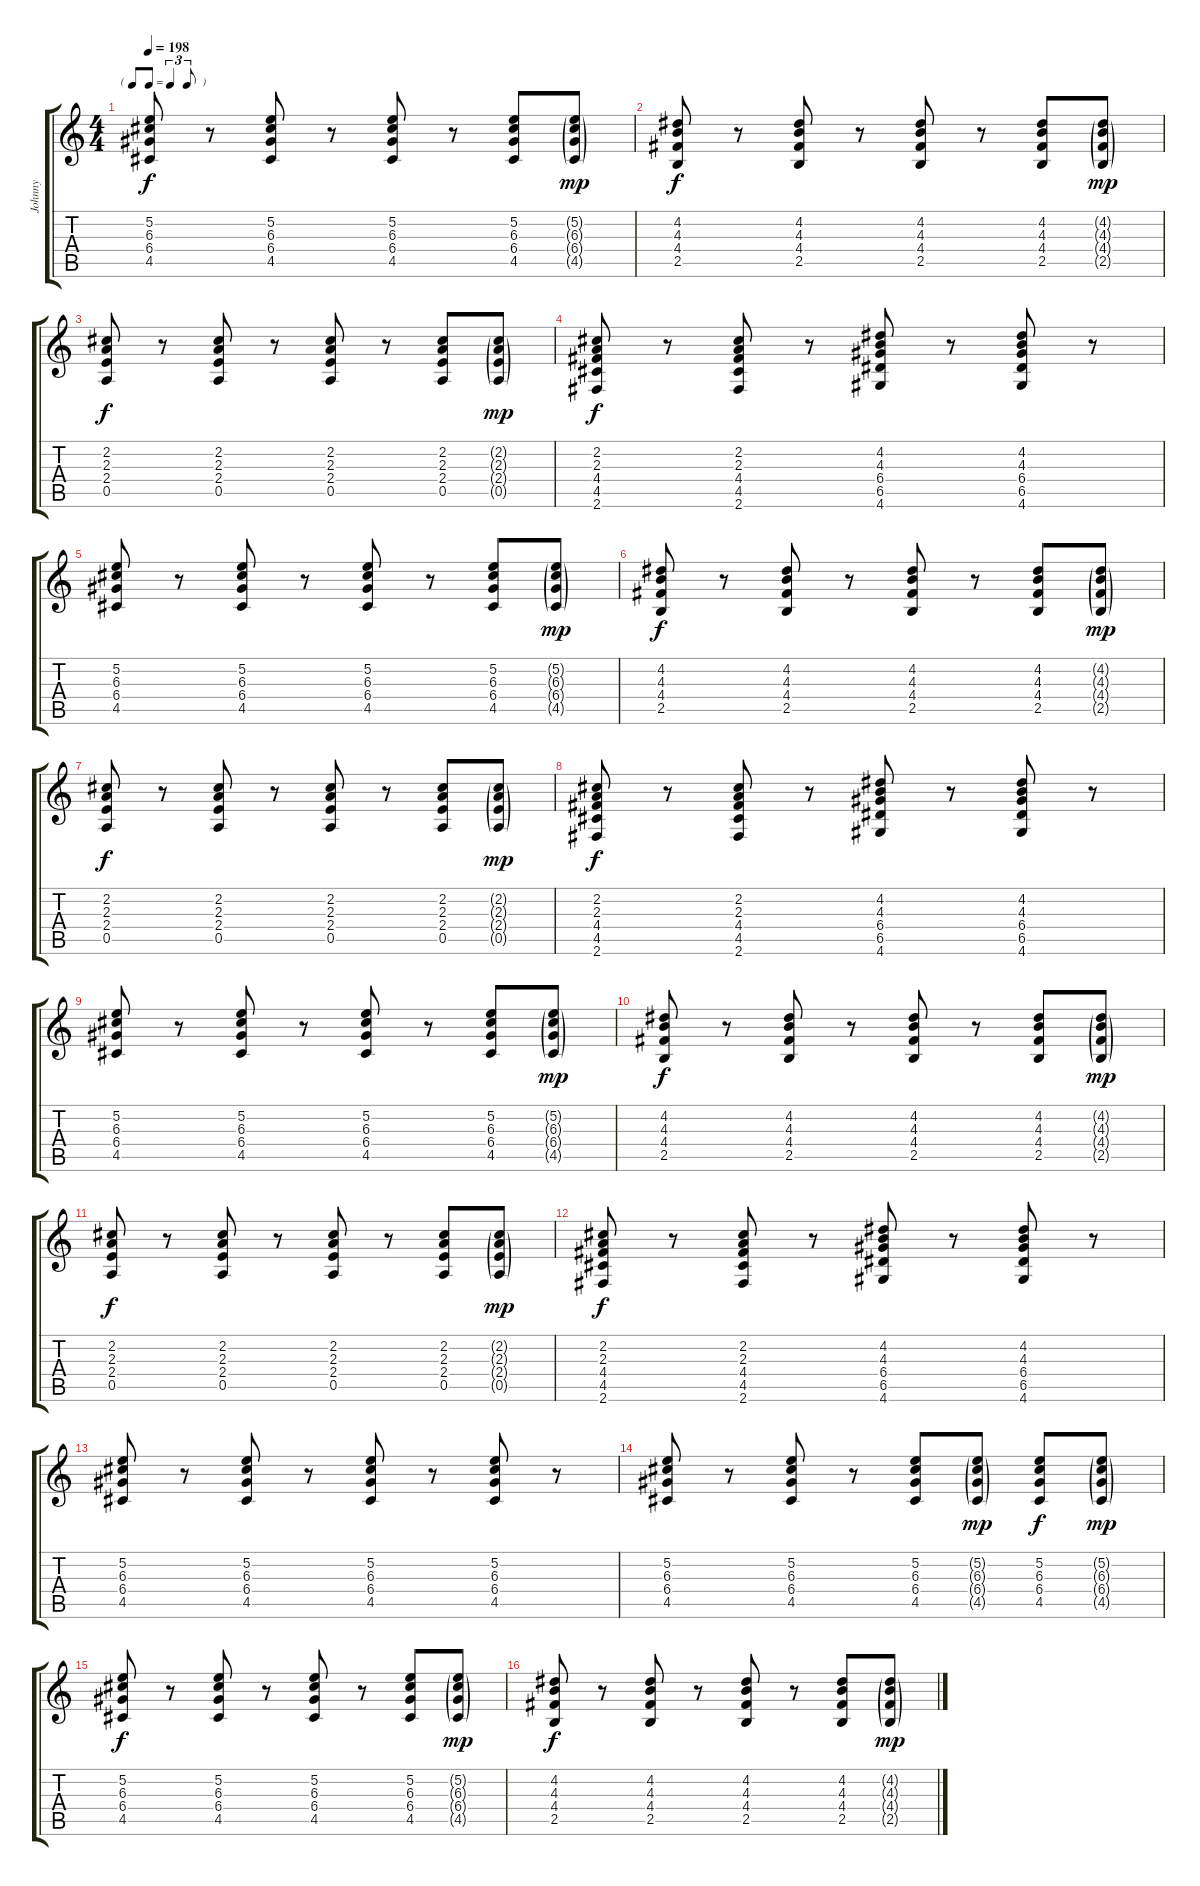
\track ("Johnny" "Johnny") {instrument electricguitarclean}
\staff {score tabs}
\tuning (E4 B3 G3 D3 A2 E2) {hide}
\ts (4 4)
\tf triplet8th
\tempo 198
\clef g2
\ks c
(5.2 6.3 6.4 4.5).8{dy f} r.8 (5.2 6.3 6.4 4.5).8 r.8 (5.2 6.3 6.4 4.5).8 r.8 (5.2 6.3 6.4 4.5).8 (5.2{g} 6.3{g} 6.4{g} 4.5{g}).8{dy mp} |
(4.2 4.3 4.4 2.5).8{dy f} r.8 (4.2 4.3 4.4 2.5).8 r.8 (4.2 4.3 4.4 2.5).8 r.8 (4.2 4.3 4.4 2.5).8 (4.2{g} 4.3{g} 4.4{g} 2.5{g}).8{dy mp} |
(2.2 2.3 2.4 0.5).8{dy f} r.8 (2.2 2.3 2.4 0.5).8 r.8 (2.2 2.3 2.4 0.5).8 r.8 (2.2 2.3 2.4 0.5).8 (2.2{g} 2.3{g} 2.4{g} 0.5{g}).8{dy mp} |
(2.2 2.3 4.4 4.5 2.6).8{dy f} r.8 (2.2 2.3 4.4 4.5 2.6).8 r.8 (4.2 4.3 6.4 6.5 4.6).8 r.8 (4.2 4.3 6.4 6.5 4.6).8 r.8 |
(5.2 6.3 6.4 4.5).8 r.8 (5.2 6.3 6.4 4.5).8 r.8 (5.2 6.3 6.4 4.5).8 r.8 (5.2 6.3 6.4 4.5).8 (5.2{g} 6.3{g} 6.4{g} 4.5{g}).8{dy mp} |
(4.2 4.3 4.4 2.5).8{dy f} r.8 (4.2 4.3 4.4 2.5).8 r.8 (4.2 4.3 4.4 2.5).8 r.8 (4.2 4.3 4.4 2.5).8 (4.2{g} 4.3{g} 4.4{g} 2.5{g}).8{dy mp} |
(2.2 2.3 2.4 0.5).8{dy f} r.8 (2.2 2.3 2.4 0.5).8 r.8 (2.2 2.3 2.4 0.5).8 r.8 (2.2 2.3 2.4 0.5).8 (2.2{g} 2.3{g} 2.4{g} 0.5{g}).8{dy mp} |
(2.2 2.3 4.4 4.5 2.6).8{dy f} r.8 (2.2 2.3 4.4 4.5 2.6).8 r.8 (4.2 4.3 6.4 6.5 4.6).8 r.8 (4.2 4.3 6.4 6.5 4.6).8 r.8 |
(5.2 6.3 6.4 4.5).8 r.8 (5.2 6.3 6.4 4.5).8 r.8 (5.2 6.3 6.4 4.5).8 r.8 (5.2 6.3 6.4 4.5).8 (5.2{g} 6.3{g} 6.4{g} 4.5{g}).8{dy mp} |
(4.2 4.3 4.4 2.5).8{dy f} r.8 (4.2 4.3 4.4 2.5).8 r.8 (4.2 4.3 4.4 2.5).8 r.8 (4.2 4.3 4.4 2.5).8 (4.2{g} 4.3{g} 4.4{g} 2.5{g}).8{dy mp} |
(2.2 2.3 2.4 0.5).8{dy f} r.8 (2.2 2.3 2.4 0.5).8 r.8 (2.2 2.3 2.4 0.5).8 r.8 (2.2 2.3 2.4 0.5).8 (2.2{g} 2.3{g} 2.4{g} 0.5{g}).8{dy mp} |
(2.2 2.3 4.4 4.5 2.6).8{dy f} r.8 (2.2 2.3 4.4 4.5 2.6).8 r.8 (4.2 4.3 6.4 6.5 4.6).8 r.8 (4.2 4.3 6.4 6.5 4.6).8 r.8 |
(5.2 6.3 6.4 4.5).8 r.8 (5.2 6.3 6.4 4.5).8 r.8 (5.2 6.3 6.4 4.5).8 r.8 (5.2 6.3 6.4 4.5).8 r.8 |
(5.2 6.3 6.4 4.5).8 r.8 (5.2 6.3 6.4 4.5).8 r.8 (5.2 6.3 6.4 4.5).8 (5.2{g} 6.3{g} 6.4{g} 4.5{g}).8{dy mp} (5.2 6.3 6.4 4.5).8{dy f} (5.2{g} 6.3{g} 6.4{g} 4.5{g}).8{dy mp} |
(5.2 6.3 6.4 4.5).8{dy f} r.8 (5.2 6.3 6.4 4.5).8 r.8 (5.2 6.3 6.4 4.5).8 r.8 (5.2 6.3 6.4 4.5).8 (5.2{g} 6.3{g} 6.4{g} 4.5{g}).8{dy mp} |
(4.2 4.3 4.4 2.5).8{dy f} r.8 (4.2 4.3 4.4 2.5).8 r.8 (4.2 4.3 4.4 2.5).8 r.8 (4.2 4.3 4.4 2.5).8 (4.2{g} 4.3{g} 4.4{g} 2.5{g}).8{dy mp}
